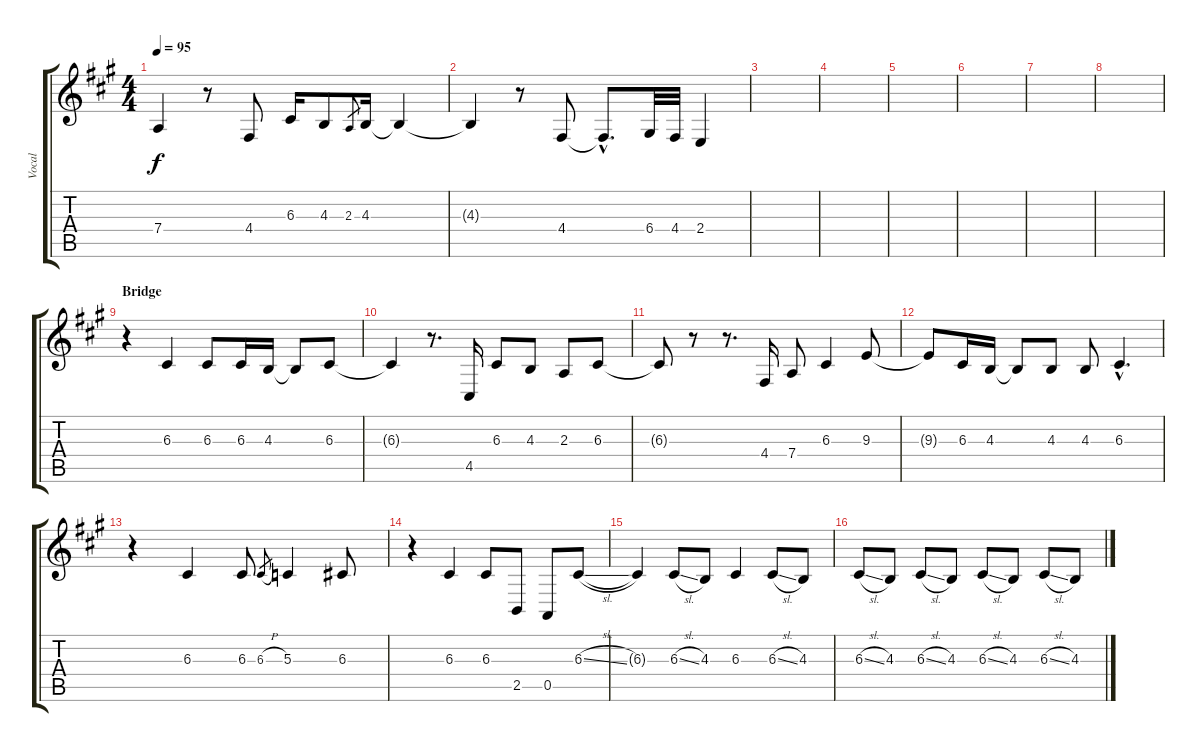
\track ("Vocal" "Vocal") {instrument violin}
\staff {score tabs}
\tuning (E4 B3 G3 D3 A2 E2) {hide}
\ts (4 4)
\tempo 95
\clef g2
\ks a
7.4.4{dy f} r.8 4.4.8 6.3.16 4.3.8 2.3.8{gr} 4.3.16 4.3{t}.4 |
4.3{t}.4 r.8 4.4.8 4.4{hac t}.8{d} 6.4.32 4.4.32 2.4.4 |
|
|
|
|
|
|
\section ("" "Bridge")
r.4 6.3.4 6.3.8 6.3.16 4.3.16 4.3{t}.8 6.3.8 |
6.3{t}.4 r.8{d} 4.5.16 6.3.8 4.3.8 2.3.8 6.3.8 |
6.3{t}.8 r.8 r.8{d} 4.4.16 7.4.8 6.3.4 9.3.8 |
9.3{t}.8 6.3.16 4.3.16 4.3{t}.8 4.3.8 4.3.8 6.3{hac}.4{d} |
r.4 6.3.4 6.3.8 6.3{h}.8{gr} 5.3.4 6.3.8 |
r.4 6.3.4 6.3.8 2.5.8 0.5.8 6.3{sl}.8 |
6.3{t}.4 6.3{sl}.8 4.3.8 6.3.4 6.3{sl}.8 4.3.8 |
6.3{sl}.8 4.3.8 6.3{sl}.8 4.3.8 6.3{sl}.8 4.3.8 6.3{sl}.8 4.3.8
